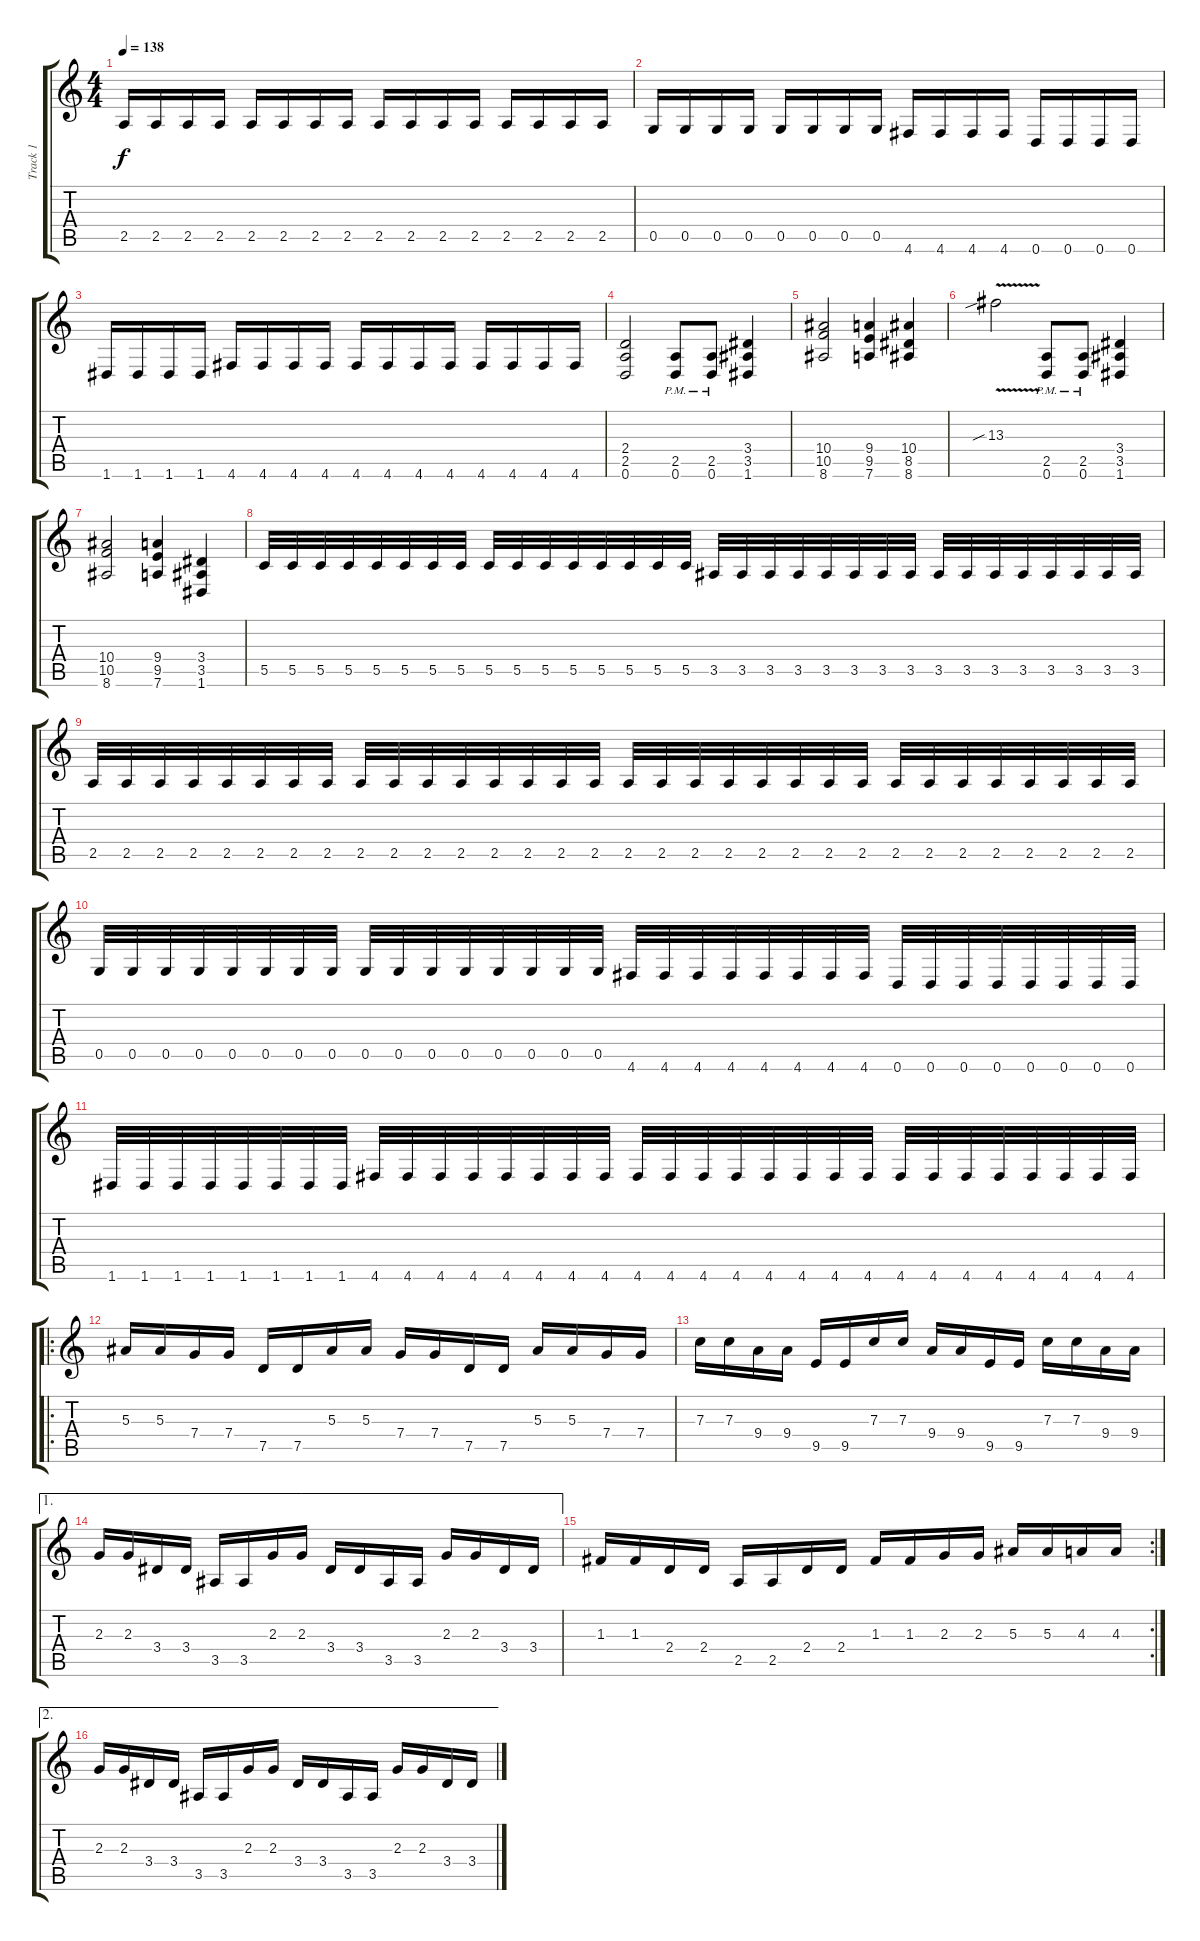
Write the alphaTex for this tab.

\track ("Track 1" "Track 1") {instrument distortionguitar}
\staff {score tabs}
\tuning (D4 A3 F3 C3 G2 D2) {hide}
\ts (4 4)
\tempo 138
\clef g2
\ks c
2.5.16{dy f} 2.5.16 2.5.16 2.5.16 2.5.16 2.5.16 2.5.16 2.5.16 2.5.16 2.5.16 2.5.16 2.5.16 2.5.16 2.5.16 2.5.16 2.5.16 |
0.5.16 0.5.16 0.5.16 0.5.16 0.5.16 0.5.16 0.5.16 0.5.16 4.6.16 4.6.16 4.6.16 4.6.16 0.6.16 0.6.16 0.6.16 0.6.16 |
1.6.16 1.6.16 1.6.16 1.6.16 4.6.16 4.6.16 4.6.16 4.6.16 4.6.16 4.6.16 4.6.16 4.6.16 4.6.16 4.6.16 4.6.16 4.6.16 |
(2.4 2.5 0.6).2 (2.5{pm} 0.6{pm}).8 (2.5{pm} 0.6{pm}).8 (3.4 3.5 1.6).4 |
(10.4 10.5 8.6).2 (9.4 9.5 7.6).4 (10.4 8.5 8.6).4 |
13.3{v sib}.2 (2.5{pm} 0.6{pm}).8 (2.5{pm} 0.6{pm}).8 (3.4 3.5 1.6).4 |
(10.4 10.5 8.6).2 (9.4 9.5 7.6).4 (3.4 3.5 1.6).4 |
5.5.32 5.5.32 5.5.32 5.5.32 5.5.32 5.5.32 5.5.32 5.5.32 5.5.32 5.5.32 5.5.32 5.5.32 5.5.32 5.5.32 5.5.32 5.5.32 3.5.32 3.5.32 3.5.32 3.5.32 3.5.32 3.5.32 3.5.32 3.5.32 3.5.32 3.5.32 3.5.32 3.5.32 3.5.32 3.5.32 3.5.32 3.5.32 |
2.5.32 2.5.32 2.5.32 2.5.32 2.5.32 2.5.32 2.5.32 2.5.32 2.5.32 2.5.32 2.5.32 2.5.32 2.5.32 2.5.32 2.5.32 2.5.32 2.5.32 2.5.32 2.5.32 2.5.32 2.5.32 2.5.32 2.5.32 2.5.32 2.5.32 2.5.32 2.5.32 2.5.32 2.5.32 2.5.32 2.5.32 2.5.32 |
0.5.32 0.5.32 0.5.32 0.5.32 0.5.32 0.5.32 0.5.32 0.5.32 0.5.32 0.5.32 0.5.32 0.5.32 0.5.32 0.5.32 0.5.32 0.5.32 4.6.32 4.6.32 4.6.32 4.6.32 4.6.32 4.6.32 4.6.32 4.6.32 0.6.32 0.6.32 0.6.32 0.6.32 0.6.32 0.6.32 0.6.32 0.6.32 |
1.6.32 1.6.32 1.6.32 1.6.32 1.6.32 1.6.32 1.6.32 1.6.32 4.6.32 4.6.32 4.6.32 4.6.32 4.6.32 4.6.32 4.6.32 4.6.32 4.6.32 4.6.32 4.6.32 4.6.32 4.6.32 4.6.32 4.6.32 4.6.32 4.6.32 4.6.32 4.6.32 4.6.32 4.6.32 4.6.32 4.6.32 4.6.32 |
\ro
5.3.16 5.3.16 7.4.16 7.4.16 7.5.16 7.5.16 5.3.16 5.3.16 7.4.16 7.4.16 7.5.16 7.5.16 5.3.16 5.3.16 7.4.16 7.4.16 |
7.3.16 7.3.16 9.4.16 9.4.16 9.5.16 9.5.16 7.3.16 7.3.16 9.4.16 9.4.16 9.5.16 9.5.16 7.3.16 7.3.16 9.4.16 9.4.16 |
\ae 1
2.3.16 2.3.16 3.4.16 3.4.16 3.5.16 3.5.16 2.3.16 2.3.16 3.4.16 3.4.16 3.5.16 3.5.16 2.3.16 2.3.16 3.4.16 3.4.16 |
\rc 2
1.3.16 1.3.16 2.4.16 2.4.16 2.5.16 2.5.16 2.4.16 2.4.16 1.3.16 1.3.16 2.3.16 2.3.16 5.3.16 5.3.16 4.3.16 4.3.16 |
\ae 2
2.3.16 2.3.16 3.4.16 3.4.16 3.5.16 3.5.16 2.3.16 2.3.16 3.4.16 3.4.16 3.5.16 3.5.16 2.3.16 2.3.16 3.4.16 3.4.16
